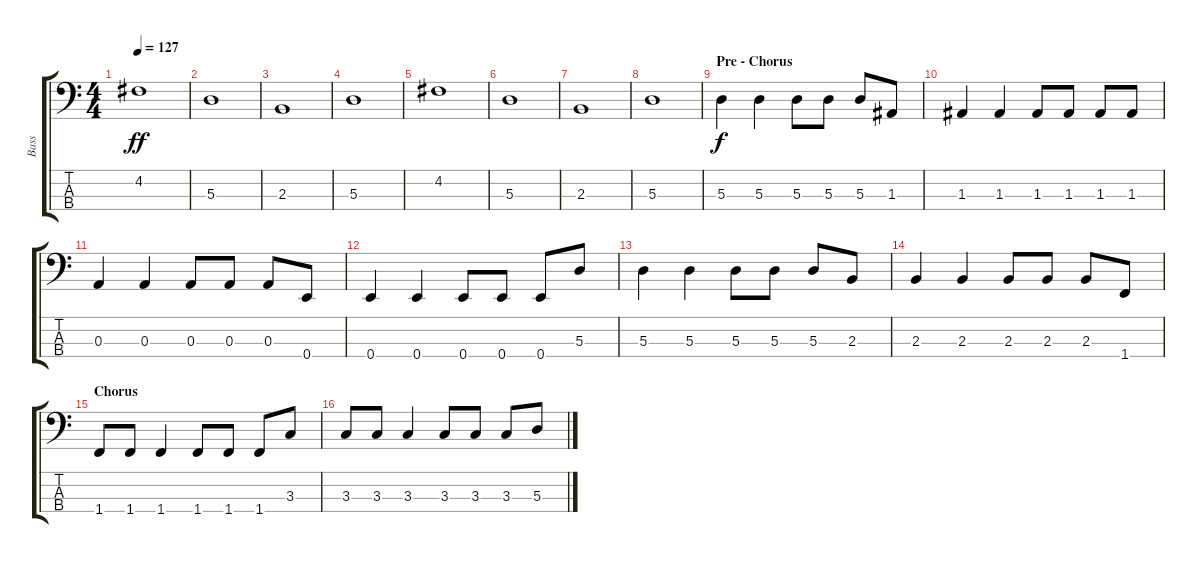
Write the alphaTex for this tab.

\track ("Bass" "Bass") {instrument electricbassfinger}
\staff {score tabs}
\tuning (G2 D2 A1 E1) {hide}
\ts (4 4)
\tempo 127
\clef f4
\ks c
4.2.1{dy ff} |
5.3.1 |
2.3.1 |
5.3.1 |
4.2.1 |
5.3.1 |
2.3.1 |
5.3.1 |
\section ("" "Pre - Chorus")
5.3.4{dy f} 5.3.4 5.3.8 5.3.8 5.3.8 1.3.8 |
1.3.4 1.3.4 1.3.8 1.3.8 1.3.8 1.3.8 |
0.3.4 0.3.4 0.3.8 0.3.8 0.3.8 0.4.8 |
0.4.4 0.4.4 0.4.8 0.4.8 0.4.8 5.3.8 |
5.3.4 5.3.4 5.3.8 5.3.8 5.3.8 2.3.8 |
2.3.4 2.3.4 2.3.8 2.3.8 2.3.8 1.4.8 |
\section ("" "Chorus")
1.4.8 1.4.8 1.4.4 1.4.8 1.4.8 1.4.8 3.3.8 |
3.3.8 3.3.8 3.3.4 3.3.8 3.3.8 3.3.8 5.3.8
